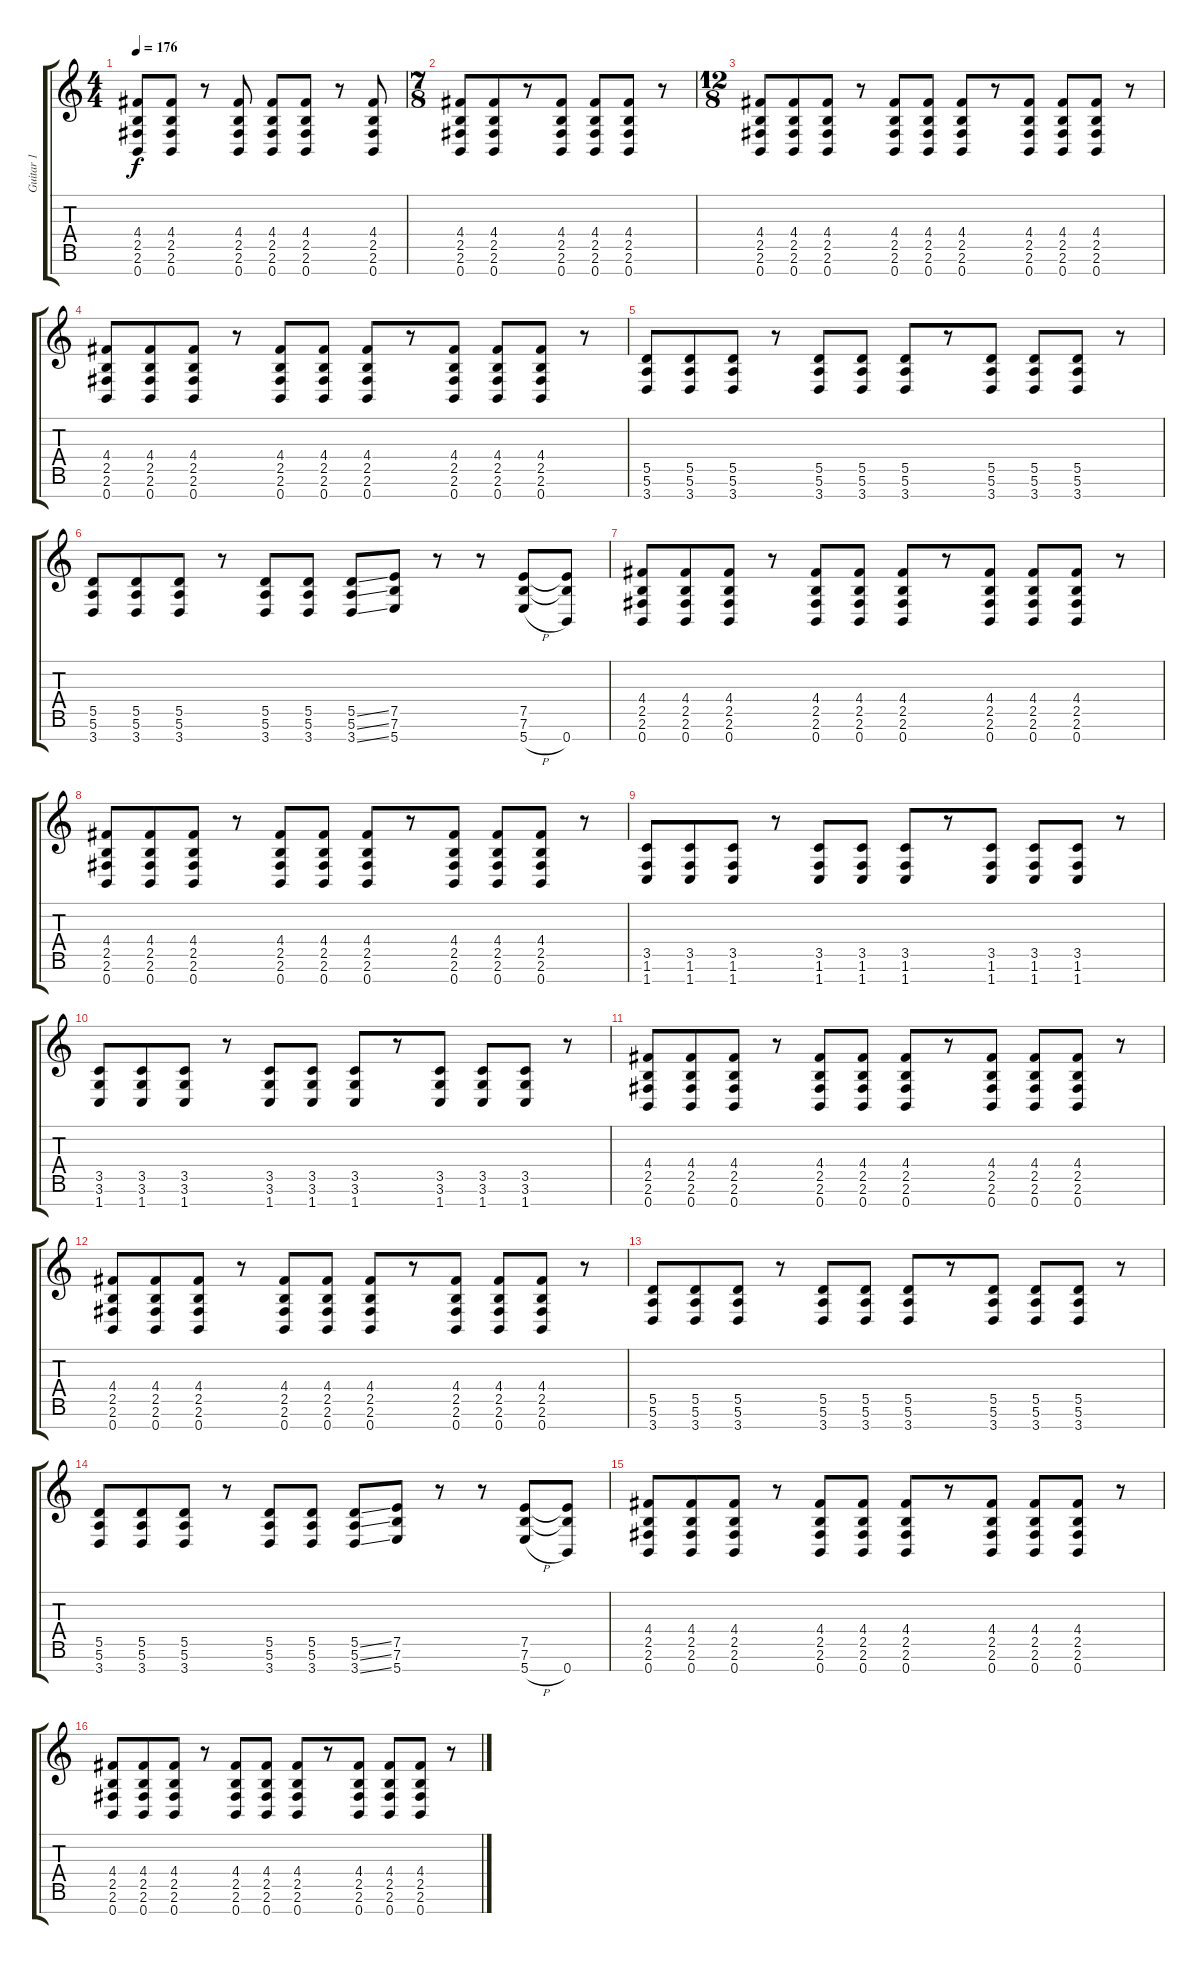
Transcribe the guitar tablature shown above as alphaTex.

\track ("Guitar 1" "Guitar 1") {instrument distortionguitar}
\staff {score tabs}
\tuning (E4 B3 G3 D3 A2 E2 B1) {hide}
\ts (4 4)
\tempo 176
\clef g2
\ks c
(4.4 2.5 2.6 0.7).8{dy f} (4.4 2.5 2.6 0.7).8 r.8 (4.4 2.5 2.6 0.7).8 (4.4 2.5 2.6 0.7).8 (4.4 2.5 2.6 0.7).8 r.8 (4.4 2.5 2.6 0.7).8 |
\ts (7 8)
(4.4 2.5 2.6 0.7).8 (4.4 2.5 2.6 0.7).8 r.8 (4.4 2.5 2.6 0.7).8 (4.4 2.5 2.6 0.7).8 (4.4 2.5 2.6 0.7).8 r.8 |
\ts (12 8)
(4.4 2.5 2.6 0.7).8 (4.4 2.5 2.6 0.7).8 (4.4 2.5 2.6 0.7).8 r.8 (4.4 2.5 2.6 0.7).8 (4.4 2.5 2.6 0.7).8 (4.4 2.5 2.6 0.7).8 r.8 (4.4 2.5 2.6 0.7).8 (4.4 2.5 2.6 0.7).8 (4.4 2.5 2.6 0.7).8 r.8 |
(4.4 2.5 2.6 0.7).8 (4.4 2.5 2.6 0.7).8 (4.4 2.5 2.6 0.7).8 r.8 (4.4 2.5 2.6 0.7).8 (4.4 2.5 2.6 0.7).8 (4.4 2.5 2.6 0.7).8 r.8 (4.4 2.5 2.6 0.7).8 (4.4 2.5 2.6 0.7).8 (4.4 2.5 2.6 0.7).8 r.8 |
(5.5 5.6 3.7).8 (5.5 5.6 3.7).8 (5.5 5.6 3.7).8 r.8 (5.5 5.6 3.7).8 (5.5 5.6 3.7).8 (5.5 5.6 3.7).8 r.8 (5.5 5.6 3.7).8 (5.5 5.6 3.7).8 (5.5 5.6 3.7).8 r.8 |
(5.5 5.6 3.7).8 (5.5 5.6 3.7).8 (5.5 5.6 3.7).8 r.8 (5.5 5.6 3.7).8 (5.5 5.6 3.7).8 (5.5{ss} 5.6{ss} 3.7{ss}).8 (7.5 7.6 5.7).8 r.8 r.8 (7.5 7.6 5.7{h}).8 (7.5{t} 7.6{t} 0.7).8 |
(4.4 2.5 2.6 0.7).8 (4.4 2.5 2.6 0.7).8 (4.4 2.5 2.6 0.7).8 r.8 (4.4 2.5 2.6 0.7).8 (4.4 2.5 2.6 0.7).8 (4.4 2.5 2.6 0.7).8 r.8 (4.4 2.5 2.6 0.7).8 (4.4 2.5 2.6 0.7).8 (4.4 2.5 2.6 0.7).8 r.8 |
(4.4 2.5 2.6 0.7).8 (4.4 2.5 2.6 0.7).8 (4.4 2.5 2.6 0.7).8 r.8 (4.4 2.5 2.6 0.7).8 (4.4 2.5 2.6 0.7).8 (4.4 2.5 2.6 0.7).8 r.8 (4.4 2.5 2.6 0.7).8 (4.4 2.5 2.6 0.7).8 (4.4 2.5 2.6 0.7).8 r.8 |
(3.5 1.6 1.7).8 (3.5 1.6 1.7).8 (3.5 1.6 1.7).8 r.8 (3.5 1.6 1.7).8 (3.5 1.6 1.7).8 (3.5 1.6 1.7).8 r.8 (3.5 1.6 1.7).8 (3.5 1.6 1.7).8 (3.5 1.6 1.7).8 r.8 |
(3.5 3.6 1.7).8 (3.5 3.6 1.7).8 (3.5 3.6 1.7).8 r.8 (3.5 3.6 1.7).8 (3.5 3.6 1.7).8 (3.5 3.6 1.7).8 r.8 (3.5 3.6 1.7).8 (3.5 3.6 1.7).8 (3.5 3.6 1.7).8 r.8 |
(4.4 2.5 2.6 0.7).8 (4.4 2.5 2.6 0.7).8 (4.4 2.5 2.6 0.7).8 r.8 (4.4 2.5 2.6 0.7).8 (4.4 2.5 2.6 0.7).8 (4.4 2.5 2.6 0.7).8 r.8 (4.4 2.5 2.6 0.7).8 (4.4 2.5 2.6 0.7).8 (4.4 2.5 2.6 0.7).8 r.8 |
(4.4 2.5 2.6 0.7).8 (4.4 2.5 2.6 0.7).8 (4.4 2.5 2.6 0.7).8 r.8 (4.4 2.5 2.6 0.7).8 (4.4 2.5 2.6 0.7).8 (4.4 2.5 2.6 0.7).8 r.8 (4.4 2.5 2.6 0.7).8 (4.4 2.5 2.6 0.7).8 (4.4 2.5 2.6 0.7).8 r.8 |
(5.5 5.6 3.7).8 (5.5 5.6 3.7).8 (5.5 5.6 3.7).8 r.8 (5.5 5.6 3.7).8 (5.5 5.6 3.7).8 (5.5 5.6 3.7).8 r.8 (5.5 5.6 3.7).8 (5.5 5.6 3.7).8 (5.5 5.6 3.7).8 r.8 |
(5.5 5.6 3.7).8 (5.5 5.6 3.7).8 (5.5 5.6 3.7).8 r.8 (5.5 5.6 3.7).8 (5.5 5.6 3.7).8 (5.5{ss} 5.6{ss} 3.7{ss}).8 (7.5 7.6 5.7).8 r.8 r.8 (7.5 7.6 5.7{h}).8 (7.5{t} 7.6{t} 0.7).8 |
(4.4 2.5 2.6 0.7).8 (4.4 2.5 2.6 0.7).8 (4.4 2.5 2.6 0.7).8 r.8 (4.4 2.5 2.6 0.7).8 (4.4 2.5 2.6 0.7).8 (4.4 2.5 2.6 0.7).8 r.8 (4.4 2.5 2.6 0.7).8 (4.4 2.5 2.6 0.7).8 (4.4 2.5 2.6 0.7).8 r.8 |
(4.4 2.5 2.6 0.7).8 (4.4 2.5 2.6 0.7).8 (4.4 2.5 2.6 0.7).8 r.8 (4.4 2.5 2.6 0.7).8 (4.4 2.5 2.6 0.7).8 (4.4 2.5 2.6 0.7).8 r.8 (4.4 2.5 2.6 0.7).8 (4.4 2.5 2.6 0.7).8 (4.4 2.5 2.6 0.7).8 r.8
